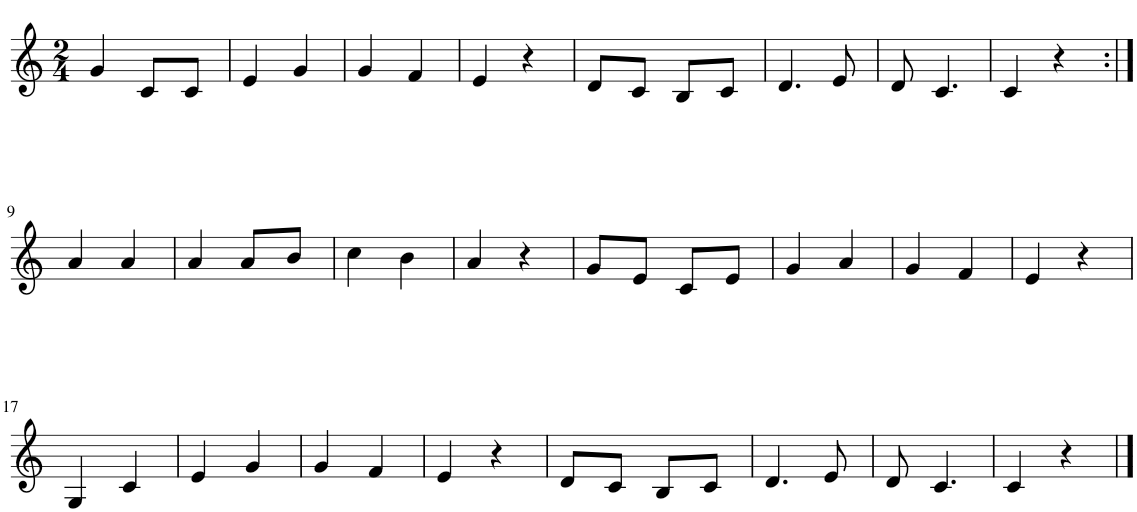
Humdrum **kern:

**kern
*part1
*staff1
*I"Voice
*clefG2
*k[]
*M2/4
=1
4g/
8c/L
8c/J
=2
4e/
4g/
=3
4g/
4f/
=4
4e/
4r
=5
8d/L
8c/J
8B/L
8c/J
=6
4.d/
8e/
=7
8d/
4.c/
=8
4c/
4r
!!LO:LB:g=z
=9:|!
4a/
4a/
=10
4a/
8a/L
8b/J
=11
4cc\
4b\
=12
4a/
4r
=13
8g/L
8e/J
8c/L
8e/J
=14
4g/
4a/
=15
4g/
4f/
=16
4e/
4r
!!LO:LB:g=z
=17
4G/
4c/
=18
4e/
4g/
=19
4g/
4f/
=20
4e/
4r
=21
8d/L
8c/J
8B/L
8c/J
=22
4.d/
8e/
=23
8d/
4.c/
=24
4c/
4r
==
*-
